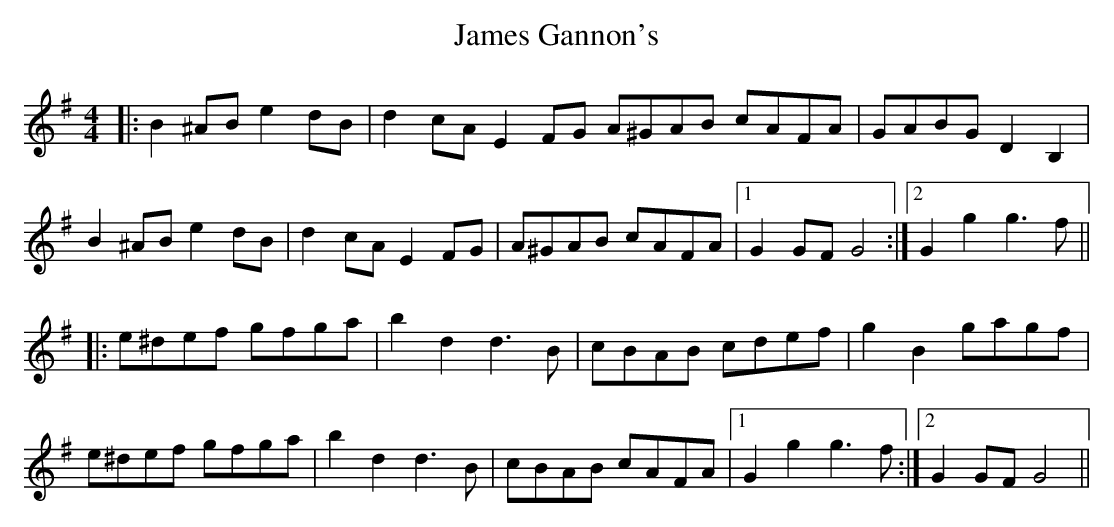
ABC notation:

X:1
T: James Gannon's
M: 4/4
L: 1/8
K: Gmaj
|:B2^AB e2dB|d2cA E2FG A^GAB cAFA|GABG D2B,2|
B2^AB e2dB|d2cA E2FG|A^GAB cAFA|1 G2GF G4:|2 G2g2 g3f||
|:e^def gfga|b2d2 d3B|cBAB cdef|g2B2 gagf|
e^def gfga|b2d2 d3B|cBAB cAFA|1 G2g2 g3f:|2 G2GF G4||
